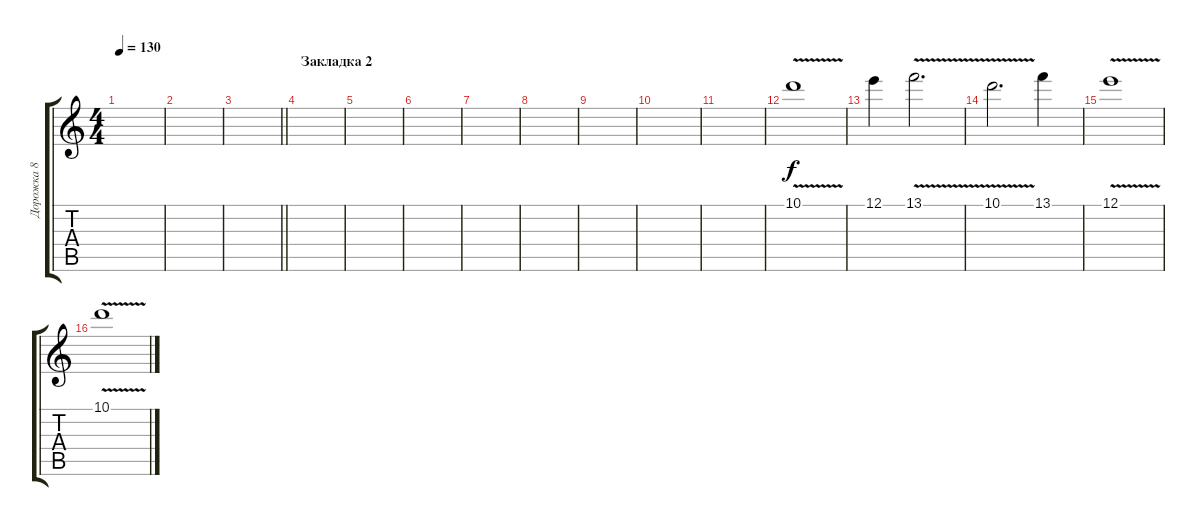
\track ("Дорожка 8" "Дорожка 8") {instrument distortionguitar}
\staff {score tabs}
\tuning (E4 B3 G3 D3 A2 E2) {hide}
\ts (4 4)
\tempo 130
\clef g2
\ks c
|
|
\barLineRight lightlight
|
\section ("" "Закладка 2")
|
|
|
|
|
|
|
|
10.1{v}.1 |
12.1.4 13.1{v}.2{d} |
10.1{v}.2{d} 13.1.4 |
12.1{v}.1 |
10.1{v}.1
